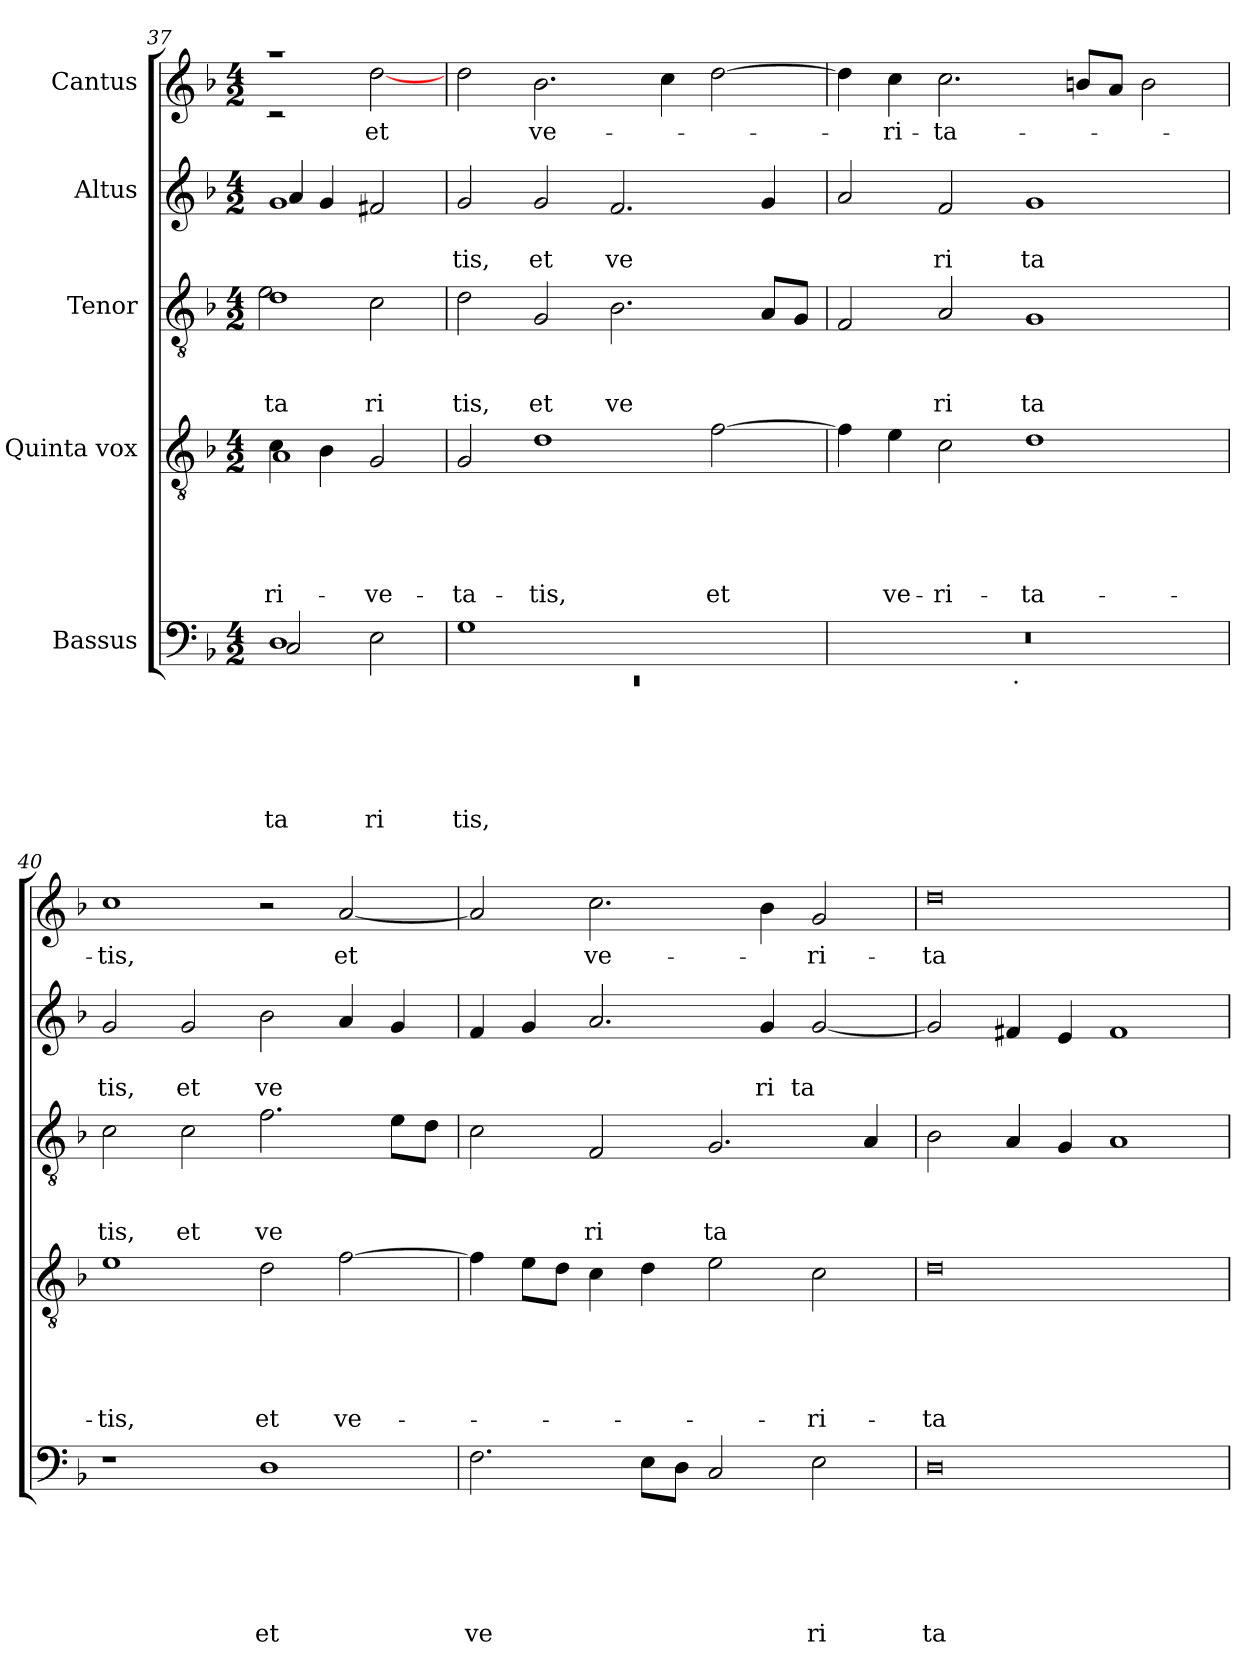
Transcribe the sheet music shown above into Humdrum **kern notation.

**kern	**text	**text	**text	**text	**text	**text	**kern	**text	**text	**text	**text	**text	**kern	**text	**text	**text	**kern	**text	**text	**kern	**text
*part5	*part5	*part5	*part5	*part5	*part5	*part5	*part4	*part4	*part4	*part4	*part4	*part4	*part3	*part3	*part3	*part3	*part2	*part2	*part2	*part1	*part1
*staff5	*staff5	*staff5	*staff5	*staff5	*staff5	*staff5	*staff4	*staff4	*staff4	*staff4	*staff4	*staff4	*staff3	*staff3	*staff3	*staff3	*staff2	*staff2	*staff2	*staff1	*staff1
*I"Bassus	*	*	*	*	*	*	*I"Quinta vox	*	*	*	*	*	*I"Tenor	*	*	*	*I"Altus	*	*	*I"Cantus	*
*clefF4	*	*	*	*	*	*	*clefGv2	*	*	*	*	*	*clefGv2	*	*	*	*clefG2	*	*	*clefG2	*
*ITrd-3c-5	*	*	*	*	*	*	*ITrd-3c-5	*	*	*	*	*	*ITrd-3c-5	*	*	*	*ITrd-3c-5	*	*	*	*
*k[b-e-]	*	*	*	*	*	*	*k[b-e-]	*	*	*	*	*	*k[b-e-]	*	*	*	*k[b-e-]	*	*	*k[b-]	*
*B-:	*	*	*	*	*	*	*B-:	*	*	*	*	*	*B-:	*	*	*	*B-:	*	*	*F:	*
*M4/2	*	*	*	*	*	*	*M4/2	*	*	*	*	*	*M4/2	*	*	*	*M4/2	*	*	*M4/2	*
=37	=37	=37	=37	=37	=37	=37	=37	=37	=37	=37	=37	=37	=37	=37	=37	=37	=37	=37	=37	=37	=37
!	!	!	!	!	!	!LO:LY:b	!	!	!	!	!	!LO:LY:b	!	!	!	!LO:LY:b	!	!	!	!	!
*^	*	*	*	*	*	*	*^	*	*	*	*	*	*^	*	*	*	*^	*	*	*^	*
1G	2F/	.	.	.	.	.	ta	4f\	1d	.	.	.	.	-ri-	1g	2a\	.	.	ta	1cc	4dd/	.	.	1raa	2rc	.
.	.	.	.	.	.	.	.	4e-\	.	.	.	.	.	.	.	.	.	.	.	.	4cc/	.	.	.	.	.
!	!	!	!	!	!	!	!LO:LY:b	!	!	!	!	!	!	!LO:LY:b	!	!	!	!	!LO:LY:b	!	!	!	!	!	!	!LO:LY:b
.	2A\	.	.	.	.	.	ri	2c/	.	.	.	.	.	ve-	.	2f\	.	.	ri	.	2bn/	.	.	.	[>2dd\	et
*	*	*	*	*	*	*	*	*v	*v	*	*	*	*	*	*	*	*	*	*	*	*	*	*	*	*	*
=38	=38	=38	=38	=38	=38	=38	=38	=38	=38	=38	=38	=38	=38	=38	=38	=38	=38	=38	=38	=38	=38	=38	=38	=38	=38
!	!LO:N:vis=1	!	!	!	!	!	!LO:LY:b	!	!	!	!	!	!LO:LY:b	!	!	!	!	!LO:LY:b	!	!	!	!LO:LY:b	!	!	!
*	*	*	*	*	*	*	*	*	*	*	*	*	*	*v	*v	*	*	*	*	*	*	*	*v	*v	*
*	*	*	*	*	*	*	*	*	*	*	*	*	*	*	*	*	*	*v	*v	*	*	*	*
1c	0rEE	.	.	.	.	.	tis,	2c/	.	.	.	.	-ta-	2g\	.	.	tis,	2cc/	.	tis,	2dd\	.
!	!	!	!	!	!	!	!	!	!	!	!	!	!LO:LY:b	!	!	!	!LO:LY:b	!	!	!LO:LY:b	!	!LO:LY:b
.	.	.	.	.	.	.	.	1g	.	.	.	.	-tis,	2c/	.	.	et	2cc/	.	et	2.b-\	ve-
!	!	!	!	!	!	!	!	!	!	!	!	!	!	!	!	!	!LO:LY:b	!	!	!LO:LY:b	!	!
1ryy	.	.	.	.	.	.	.	.	.	.	.	.	.	2.e-\	.	.	ve	2.b-/	.	ve	.	.
.	.	.	.	.	.	.	.	.	.	.	.	.	.	.	.	.	.	.	.	.	4cc\	.
!	!	!	!	!	!	!	!	!	!	!	!	!	!LO:LY:b	!	!	!	!	!	!	!	!	!
.	.	.	.	.	.	.	.	[>2b-\	.	.	.	.	et	.	.	.	.	.	.	.	[>2dd\	.
.	.	.	.	.	.	.	.	.	.	.	.	.	.	8d/L	.	.	.	4cc/	.	.	.	.
.	.	.	.	.	.	.	.	.	.	.	.	.	.	8c/J	.	.	.	.	.	.	.	.
=39	=39	=39	=39	=39	=39	=39	=39	=39	=39	=39	=39	=39	=39	=39	=39	=39	=39	=39	=39	=39	=39	=39
0r	2ryy	.	.	.	.	.	.	4b-\]	.	.	.	.	.	2B-/	.	.	.	2dd/	.	.	4dd\]	.
!	!	!	!	!	!	!	!	!	!	!	!	!	!LO:LY:b	!	!	!	!	!	!	!	!	!LO:LY:b
.	.	.	.	.	.	.	.	4a\	.	.	.	.	ve-	.	.	.	.	.	.	.	4cc\	-ri-
!	!	!	!	!	!	!	!	!	!	!	!	!	!LO:LY:b	!	!	!	!LO:LY:b	!	!	!LO:LY:b	!	!LO:LY:b
.	4...ryy	.	.	.	.	.	.	2f\	.	.	.	.	-ri-	2d/	.	.	ri	2b-/	.	ri	2.cc\	-ta-
!	!LO:TX:b:t=.	!	!	!	!	!	!	!	!	!	!	!	!	!	!	!	!	!	!	!	!	!
.	1ryy	.	.	.	.	.	.	.	.	.	.	.	.	.	.	.	.	.	.	.	.	.
!	!	!	!	!	!	!	!	!	!	!	!	!	!LO:LY:b	!	!	!	!LO:LY:b	!	!	!LO:LY:b	!	!
.	.	.	.	.	.	.	.	1g	.	.	.	.	-ta-	1c	.	.	ta	1cc	.	ta	.	.
.	.	.	.	.	.	.	.	.	.	.	.	.	.	.	.	.	.	.	.	.	8bn/L	.
.	.	.	.	.	.	.	.	.	.	.	.	.	.	.	.	.	.	.	.	.	8a/J	.
.	.	.	.	.	.	.	.	.	.	.	.	.	.	.	.	.	.	.	.	.	2b\	.
.	32ryy	.	.	.	.	.	.	.	.	.	.	.	.	.	.	.	.	.	.	.	.	.
=40	=40	=40	=40	=40	=40	=40	=40	=40	=40	=40	=40	=40	=40	=40	=40	=40	=40	=40	=40	=40	=40	=40
!	!	!	!	!	!	!	!	!	!	!	!	!	!LO:LY:b	!	!	!	!LO:LY:b	!	!	!LO:LY:b	!	!LO:LY:b
*v	*v	*	*	*	*	*	*	*	*	*	*	*	*	*	*	*	*	*	*	*	*	*
1r	.	.	.	.	.	.	1a	.	.	.	.	-tis,	2f\	.	.	tis,	2cc/	.	tis,	1cc	-tis,
!	!	!	!	!	!	!	!	!	!	!	!	!	!	!	!	!LO:LY:b	!	!	!LO:LY:b	!	!
.	.	.	.	.	.	.	.	.	.	.	.	.	2f\	.	.	et	2cc/	.	et	.	.
!	!	!	!	!	!	!LO:LY:b	!	!	!	!	!	!LO:LY:b	!	!	!	!LO:LY:b	!	!	!LO:LY:b	!	!
1G	.	.	.	.	.	et	2g\	.	.	.	.	et	2.b-\	.	.	ve	2ee-\	.	ve	2r	.
!	!	!	!	!	!	!	!	!	!	!	!	!LO:LY:b	!	!	!	!	!	!	!	!	!LO:LY:b
.	.	.	.	.	.	.	[>2b-\	.	.	.	.	ve-	.	.	.	.	4dd/	.	.	[<2a/	et
.	.	.	.	.	.	.	.	.	.	.	.	.	8a\L	.	.	.	4cc/	.	.	.	.
.	.	.	.	.	.	.	.	.	.	.	.	.	8g\J	.	.	.	.	.	.	.	.
=41	=41	=41	=41	=41	=41	=41	=41	=41	=41	=41	=41	=41	=41	=41	=41	=41	=41	=41	=41	=41	=41
!	!	!	!	!	!	!LO:LY:b	!	!	!	!	!	!	!	!	!	!	!	!	!	!	!
2.B-\	.	.	.	.	.	ve	4b-\]	.	.	.	.	.	2f\	.	.	.	4b-/	.	.	2a/]	.
.	.	.	.	.	.	.	8a\L	.	.	.	.	.	.	.	.	.	4cc/	.	.	.	.
.	.	.	.	.	.	.	8g\J	.	.	.	.	.	.	.	.	.	.	.	.	.	.
!	!	!	!	!	!	!	!	!	!	!	!	!	!	!	!	!LO:LY:b	!	!	!	!	!LO:LY:b
.	.	.	.	.	.	.	4f\	.	.	.	.	.	2B-/	.	.	ri	2.dd/	.	.	2.cc\	ve-
8A\L	.	.	.	.	.	.	4g\	.	.	.	.	.	.	.	.	.	.	.	.	.	.
8G\J	.	.	.	.	.	.	.	.	.	.	.	.	.	.	.	.	.	.	.	.	.
!	!	!	!	!	!	!	!	!	!	!	!	!	!	!	!	!LO:LY:b	!	!	!	!	!
2F/	.	.	.	.	.	.	2a\	.	.	.	.	.	2.c/	.	.	ta	.	.	.	.	.
!	!	!	!	!	!	!	!	!	!	!	!	!	!	!	!	!	!	!	!LO:LY:b	!	!
.	.	.	.	.	.	.	.	.	.	.	.	.	.	.	.	.	4cc/	.	ri	4b-\	.
!	!	!	!	!	!	!LO:LY:b	!	!	!	!	!	!LO:LY:b	!	!	!	!	!	!	!LO:LY:b	!	!LO:LY:b
2A\	.	.	.	.	.	ri	2f\	.	.	.	.	-ri-	.	.	.	.	[<2cc/	.	ta	2g/	-ri-
.	.	.	.	.	.	.	.	.	.	.	.	.	4d/	.	.	.	.	.	.	.	.
=42	=42	=42	=42	=42	=42	=42	=42	=42	=42	=42	=42	=42	=42	=42	=42	=42	=42	=42	=42	=42	=42
!	!	!	!	!	!	!LO:LY:b	!	!	!	!	!	!LO:LY:b	!	!	!	!	!	!	!	!	!LO:LY:b
0G	.	.	.	.	.	ta	0g	.	.	.	.	-ta-	2e-\	.	.	.	2cc/]	.	.	0dd	-ta-
.	.	.	.	.	.	.	.	.	.	.	.	.	4d/	.	.	.	4bn/	.	.	.	.
.	.	.	.	.	.	.	.	.	.	.	.	.	4c/	.	.	.	4a/	.	.	.	.
.	.	.	.	.	.	.	.	.	.	.	.	.	1d	.	.	.	1b	.	.	.	.
=	=	=	=	=	=	=	=	=	=	=	=	=	=	=	=	=	=	=	=	=	=
*-	*-	*-	*-	*-	*-	*-	*-	*-	*-	*-	*-	*-	*-	*-	*-	*-	*-	*-	*-	*-	*-
